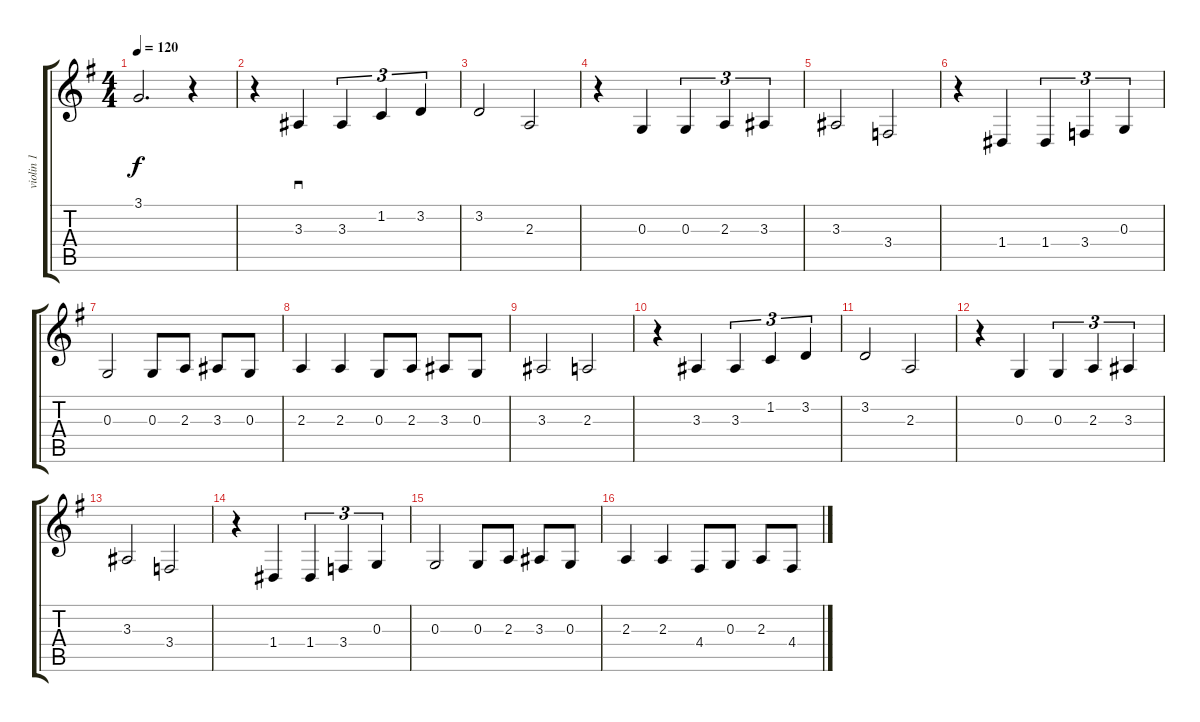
\track ("violin 1" "violin 1") {solo instrument violin}
\staff {score tabs}
\tuning (E4 B3 G3 D3 A2 E2) {hide}
\ts (4 4)
\tempo 120
\clef g2
\ks g
3.1.2{d dy f} r.4 |
r.4 3.3.4{sd} 3.3.4{tu (3 2)} 1.2.4{tu (3 2)} 3.2.4{tu (3 2)} |
3.2.2 2.3.2 |
r.4 0.3.4 0.3.4{tu (3 2)} 2.3.4{tu (3 2)} 3.3.4{tu (3 2)} |
3.3.2 3.4.2 |
r.4 1.4.4 1.4.4{tu (3 2)} 3.4.4{tu (3 2)} 0.3.4{tu (3 2)} |
0.3.2 0.3.8 2.3.8 3.3.8 0.3.8 |
2.3.4 2.3.4 0.3.8 2.3.8 3.3.8 0.3.8 |
3.3.2 2.3.2 |
r.4 3.3.4 3.3.4{tu (3 2)} 1.2.4{tu (3 2)} 3.2.4{tu (3 2)} |
3.2.2 2.3.2 |
r.4 0.3.4 0.3.4{tu (3 2)} 2.3.4{tu (3 2)} 3.3.4{tu (3 2)} |
3.3.2 3.4.2 |
r.4 1.4.4 1.4.4{tu (3 2)} 3.4.4{tu (3 2)} 0.3.4{tu (3 2)} |
0.3.2 0.3.8 2.3.8 3.3.8 0.3.8 |
2.3.4 2.3.4 4.4.8 0.3.8 2.3.8 4.4.8
